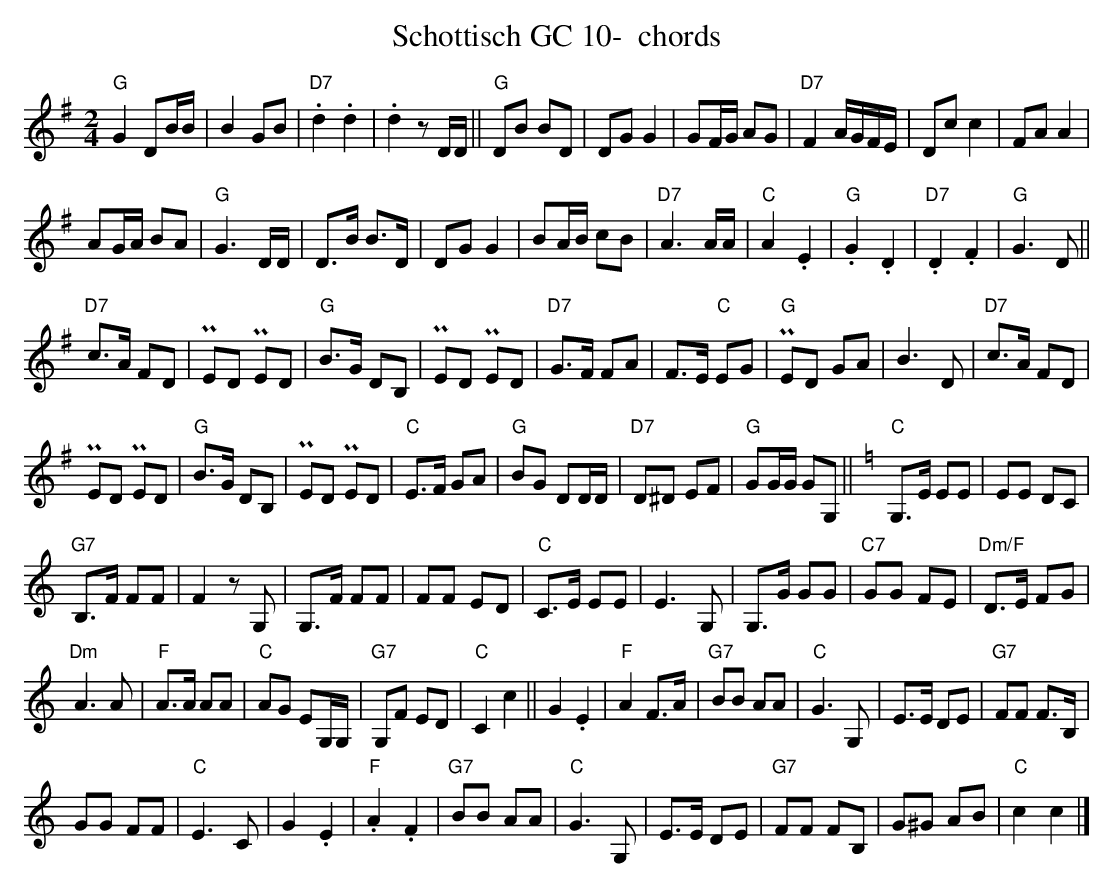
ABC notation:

X:1
T:Schottisch GC 10-  chords
M:2/4
L:1/8
K:Gmaj%%MIDI gchordon
"G"G2 DB/2B/2 | B2 GB | "D7".d2.d2 | .d2zD/2D/2 || "G"DB BD | DG G2 | GF/2G/2 AG | "D7"F2 A/2G/2F/2E/2 | Dcc2 | FAA2 |
AG/2A/2 BA | "G"G3D/2D/2 | D>B B>D | DGG2 | BA/2B/2 cB | "D7"A3A/2A/2 | "C"A2.E2 | "G".G2.D2 | "D7".D2.F2 | "G"G3D ||
"D7"c>A FD | PED PED | "G"B>G DB, | PED PED | "D7"G>F FA | F>E "C"EG | "G"PED GA | B3D | "D7"c>A FD |
PED PED | "G"B>G DB, | PED PED | "C"E>F GA | "G"BG DD/2D/2 | "D7"D^D EF | "G"GG/2G/2 GG, || [K:Cmaj] "C"G,>E EE | EE DC |
"G7"B,>F FF | F2zG, | G,>F FF | FF ED | "C"C>E EE | E3G, | G,>G GG | "C7"GG FE | "Dm/F"D>E FG |
"Dm"A3A | "F"A>A AA | "C"AG EG,/2G,/2 | "G7"G,F ED | "C"C2c2 || G2.E2 | "F"A2 F>A | "G7"BB AA | "C"G3G, | E>E DE | "G7"FF F>B, |
GG FF | "C"E3C | G2.E2 | "F".A2.F2 | "G7"BB AA | "C"G3G, | E>E DE | "G7"FF FB, | G^G AB | "C"c2c2 |]
